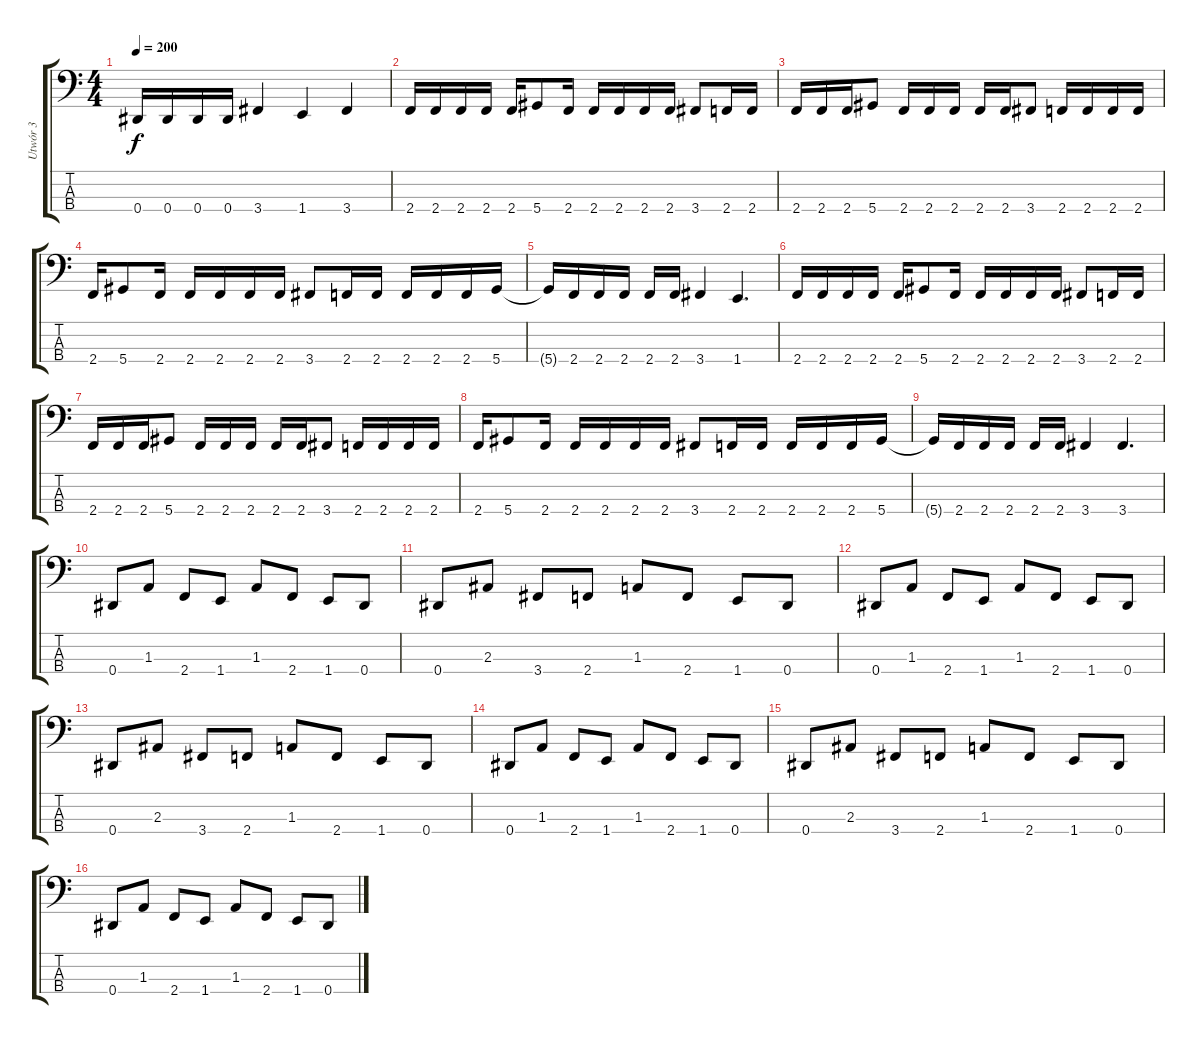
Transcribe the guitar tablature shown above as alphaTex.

\track ("Utwór 3" "Utwór 3") {instrument electricbassfinger}
\staff {score tabs}
\tuning (Gb2 Db2 Ab1 Eb1) {hide}
\ts (4 4)
\tempo 200
\clef f4
\ks c
0.4.16{dy f} 0.4.16 0.4.16 0.4.16 3.4.4 1.4.4 3.4.4 |
2.4.16 2.4.16 2.4.16 2.4.16 2.4.16 5.4.8 2.4.16 2.4.16 2.4.16 2.4.16 2.4.16 3.4.8 2.4.16 2.4.16 |
2.4.16 2.4.16 2.4.16 5.4.8 2.4.16 2.4.16 2.4.16 2.4.16 2.4.16 3.4.8 2.4.16 2.4.16 2.4.16 2.4.16 |
2.4.16 5.4.8 2.4.16 2.4.16 2.4.16 2.4.16 2.4.16 3.4.8 2.4.16 2.4.16 2.4.16 2.4.16 2.4.16 5.4.16 |
5.4{t}.16 2.4.16 2.4.16 2.4.16 2.4.16 2.4.16 3.4.4 1.4.4{d} |
2.4.16 2.4.16 2.4.16 2.4.16 2.4.16 5.4.8 2.4.16 2.4.16 2.4.16 2.4.16 2.4.16 3.4.8 2.4.16 2.4.16 |
2.4.16 2.4.16 2.4.16 5.4.8 2.4.16 2.4.16 2.4.16 2.4.16 2.4.16 3.4.8 2.4.16 2.4.16 2.4.16 2.4.16 |
2.4.16 5.4.8 2.4.16 2.4.16 2.4.16 2.4.16 2.4.16 3.4.8 2.4.16 2.4.16 2.4.16 2.4.16 2.4.16 5.4.16 |
5.4{t}.16 2.4.16 2.4.16 2.4.16 2.4.16 2.4.16 3.4.4 3.4.4{d} |
0.4.8 1.3.8 2.4.8 1.4.8 1.3.8 2.4.8 1.4.8 0.4.8 |
0.4.8 2.3.8 3.4.8 2.4.8 1.3.8 2.4.8 1.4.8 0.4.8 |
0.4.8 1.3.8 2.4.8 1.4.8 1.3.8 2.4.8 1.4.8 0.4.8 |
0.4.8 2.3.8 3.4.8 2.4.8 1.3.8 2.4.8 1.4.8 0.4.8 |
0.4.8 1.3.8 2.4.8 1.4.8 1.3.8 2.4.8 1.4.8 0.4.8 |
0.4.8 2.3.8 3.4.8 2.4.8 1.3.8 2.4.8 1.4.8 0.4.8 |
0.4.8 1.3.8 2.4.8 1.4.8 1.3.8 2.4.8 1.4.8 0.4.8
